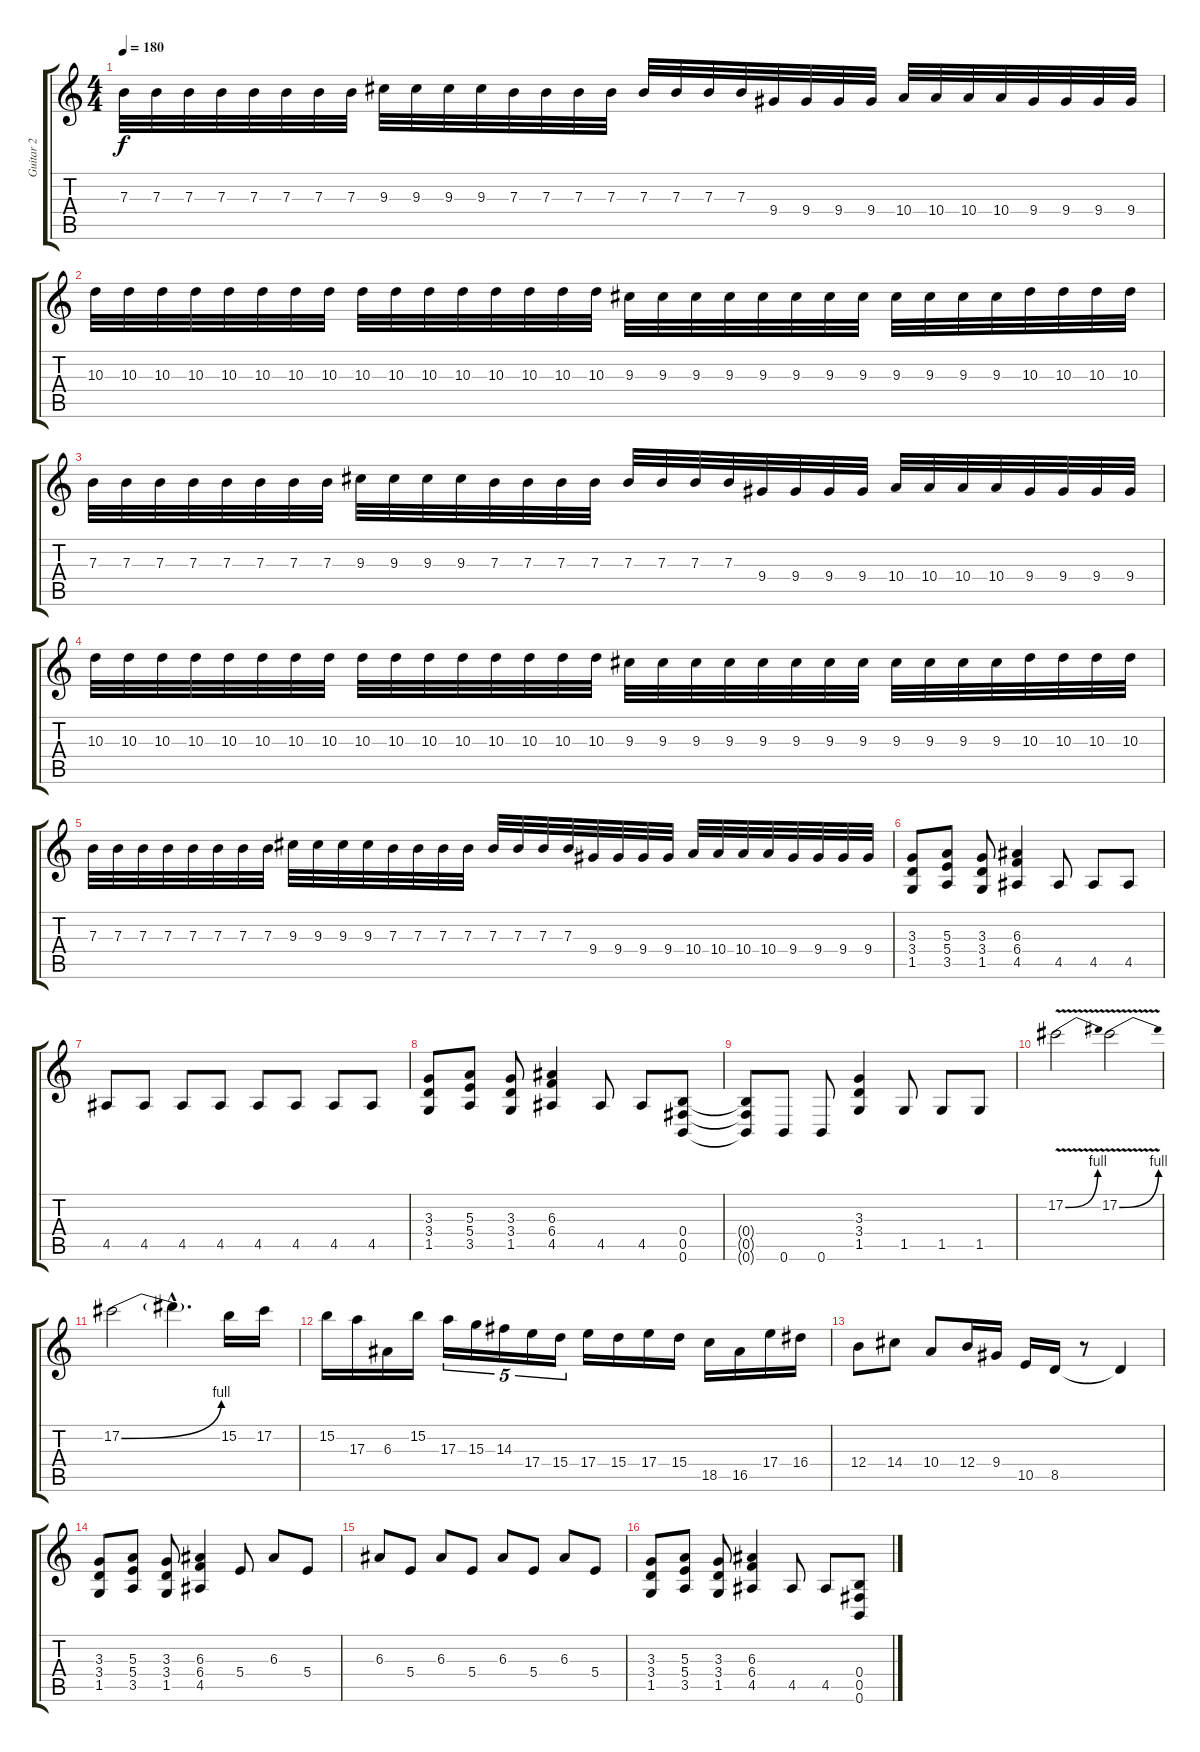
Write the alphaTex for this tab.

\track ("Guitar 2" "Guitar 2") {instrument distortionguitar}
\staff {score tabs}
\tuning (Db4 Ab3 E3 B2 Gb2 B1) {hide}
\ts (4 4)
\tempo 180
\clef g2
\ks c
7.3.32{dy f} 7.3.32 7.3.32 7.3.32 7.3.32 7.3.32 7.3.32 7.3.32 9.3.32 9.3.32 9.3.32 9.3.32 7.3.32 7.3.32 7.3.32 7.3.32 7.3.32 7.3.32 7.3.32 7.3.32 9.4.32 9.4.32 9.4.32 9.4.32 10.4.32 10.4.32 10.4.32 10.4.32 9.4.32 9.4.32 9.4.32 9.4.32 |
10.3.32 10.3.32 10.3.32 10.3.32 10.3.32 10.3.32 10.3.32 10.3.32 10.3.32 10.3.32 10.3.32 10.3.32 10.3.32 10.3.32 10.3.32 10.3.32 9.3.32 9.3.32 9.3.32 9.3.32 9.3.32 9.3.32 9.3.32 9.3.32 9.3.32 9.3.32 9.3.32 9.3.32 10.3.32 10.3.32 10.3.32 10.3.32 |
7.3.32 7.3.32 7.3.32 7.3.32 7.3.32 7.3.32 7.3.32 7.3.32 9.3.32 9.3.32 9.3.32 9.3.32 7.3.32 7.3.32 7.3.32 7.3.32 7.3.32 7.3.32 7.3.32 7.3.32 9.4.32 9.4.32 9.4.32 9.4.32 10.4.32 10.4.32 10.4.32 10.4.32 9.4.32 9.4.32 9.4.32 9.4.32 |
10.3.32 10.3.32 10.3.32 10.3.32 10.3.32 10.3.32 10.3.32 10.3.32 10.3.32 10.3.32 10.3.32 10.3.32 10.3.32 10.3.32 10.3.32 10.3.32 9.3.32 9.3.32 9.3.32 9.3.32 9.3.32 9.3.32 9.3.32 9.3.32 9.3.32 9.3.32 9.3.32 9.3.32 10.3.32 10.3.32 10.3.32 10.3.32 |
7.3.32 7.3.32 7.3.32 7.3.32 7.3.32 7.3.32 7.3.32 7.3.32 9.3.32 9.3.32 9.3.32 9.3.32 7.3.32 7.3.32 7.3.32 7.3.32 7.3.32 7.3.32 7.3.32 7.3.32 9.4.32 9.4.32 9.4.32 9.4.32 10.4.32 10.4.32 10.4.32 10.4.32 9.4.32 9.4.32 9.4.32 9.4.32 |
(3.3 3.4 1.5).8 (5.3 5.4 3.5).8 (3.3 3.4 1.5).8 (6.3 6.4 4.5).4 4.5.8 4.5.8 4.5.8 |
4.5.8 4.5.8 4.5.8 4.5.8 4.5.8 4.5.8 4.5.8 4.5.8 |
(3.3 3.4 1.5).8 (5.3 5.4 3.5).8 (3.3 3.4 1.5).8 (6.3 6.4 4.5).4 4.5.8 4.5.8 (0.4 0.5 0.6).8 |
(0.4{t} 0.5{t} 0.6{t}).8 0.6.8 0.6.8 (3.3 3.4 1.5).4 1.5.8 1.5.8 1.5.8 |
17.2{be (bend 0 0 60 4) v}.2 17.2{be (bend 0 0 60 4) v}.2 |
17.2{be (bend 0 0 60 4)}.2 17.2{hac t}.4{d} 15.2.16 17.2.16 |
15.2.16 17.3.16 6.3.16 15.2.16 17.3.16{tu (5 4)} 15.3.16{tu (5 4)} 14.3.16{tu (5 4)} 17.4.16{tu (5 4)} 15.4.16{tu (5 4)} 17.4.16 15.4.16 17.4.16 15.4.16 18.5.16 16.5.16 17.4.16 16.4.16 |
12.4.8 14.4.8 10.4.8 12.4.16 9.4.16 10.5.16 8.5.16 r.8 8.5{t}.4 |
(3.3 3.4 1.5).8 (5.3 5.4 3.5).8 (3.3 3.4 1.5).8 (6.3 6.4 4.5).4 5.4.8 6.3.8 5.4.8 |
6.3.8 5.4.8 6.3.8 5.4.8 6.3.8 5.4.8 6.3.8 5.4.8 |
(3.3 3.4 1.5).8 (5.3 5.4 3.5).8 (3.3 3.4 1.5).8 (6.3 6.4 4.5).4 4.5.8 4.5.8 (0.4 0.5 0.6).8
